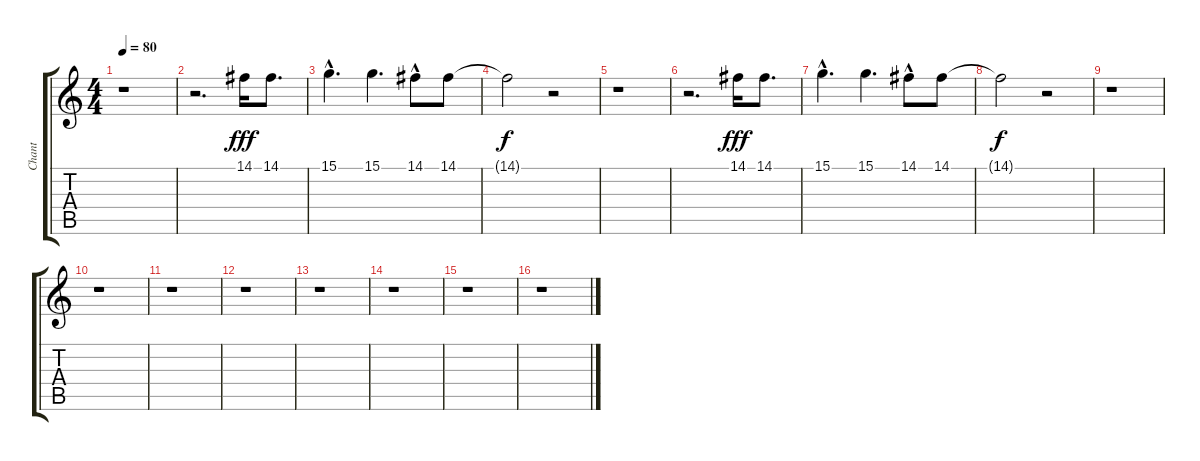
\track ("Chant" "Chant") {instrument flute}
\staff {score tabs}
\tuning (E4 B3 G3 D3 A2 E2) {hide}
\ts (4 4)
\tempo 80
\clef g2
\ks c
r.1{dy f} |
r.2{d} 14.1.16{dy fff} 14.1.8{d} |
15.1{hac}.4{d} 15.1.4{d} 14.1{hac}.8 14.1.8 |
14.1{t}.2{dy f} r.2 |
r.1 |
r.2{d} 14.1.16{dy fff} 14.1.8{d} |
15.1{hac}.4{d} 15.1.4{d} 14.1{hac}.8 14.1.8 |
14.1{t}.2{dy f} r.2 |
r.1 |
r.1 |
r.1 |
r.1 |
r.1 |
r.1 |
r.1 |
r.1
